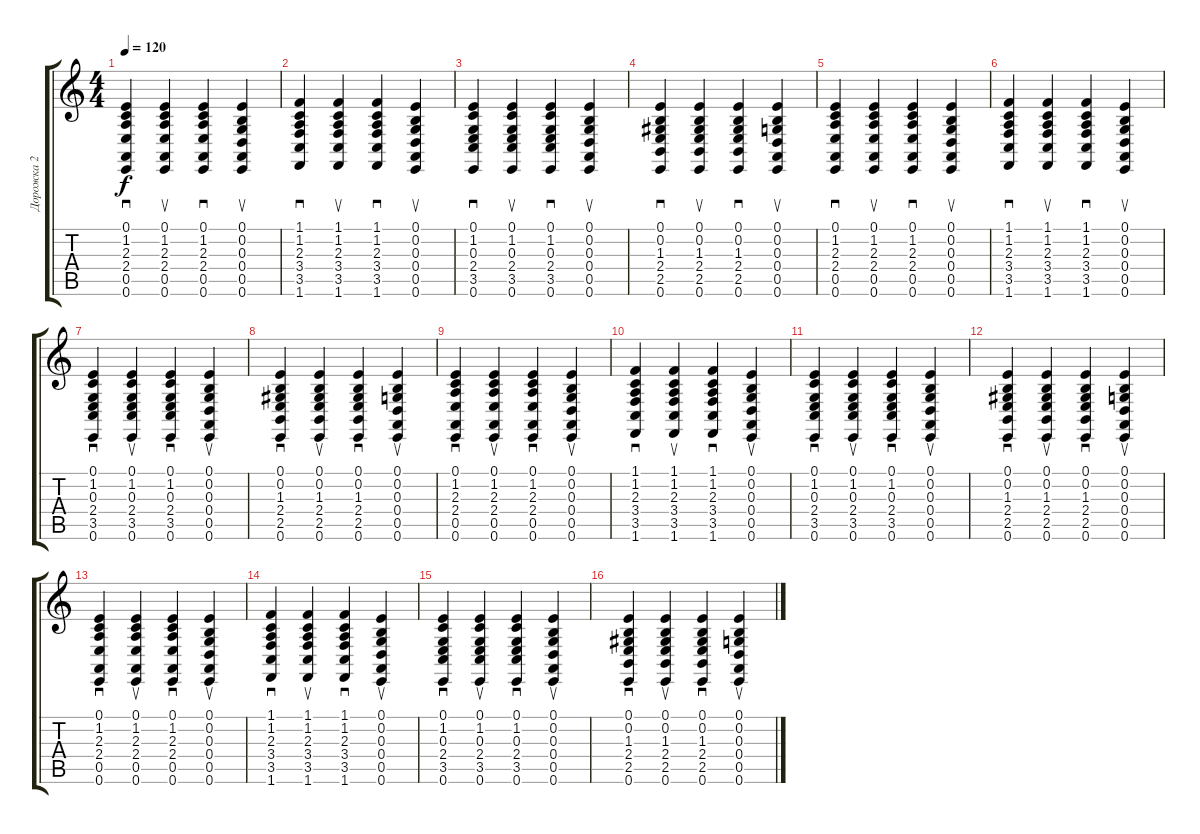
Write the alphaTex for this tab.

\track ("Дорожка 2" "Дорожка 2") {instrument electricgrandpiano}
\staff {score tabs}
\tuning (E4 B3 G3 D3 A2 E2) {hide}
\ts (4 4)
\tempo 120
\clef g2
\ks c
(0.1 1.2 2.3 2.4 0.5 0.6).4{sd dy f} (0.1 1.2 2.3 2.4 0.5 0.6).4{su} (0.1 1.2 2.3 2.4 0.5 0.6).4{sd} (0.1 0.2 0.3 0.4 0.5 0.6).4{su} |
(1.1 1.2 2.3 3.4 3.5 1.6).4{sd} (1.1 1.2 2.3 3.4 3.5 1.6).4{su} (1.1 1.2 2.3 3.4 3.5 1.6).4{sd} (0.1 0.2 0.3 0.4 0.5 0.6).4{su} |
(0.1 1.2 0.3 2.4 3.5 0.6).4{sd} (0.1 1.2 0.3 2.4 3.5 0.6).4{su} (0.1 1.2 0.3 2.4 3.5 0.6).4{sd} (0.1 0.2 0.3 0.4 0.5 0.6).4{su} |
(0.1 0.2 1.3 2.4 2.5 0.6).4{sd} (0.1 0.2 1.3 2.4 2.5 0.6).4{su} (0.1 0.2 1.3 2.4 2.5 0.6).4{sd} (0.1 0.2 0.3 0.4 0.5 0.6).4{su} |
(0.1 1.2 2.3 2.4 0.5 0.6).4{sd} (0.1 1.2 2.3 2.4 0.5 0.6).4{su} (0.1 1.2 2.3 2.4 0.5 0.6).4{sd} (0.1 0.2 0.3 0.4 0.5 0.6).4{su} |
(1.1 1.2 2.3 3.4 3.5 1.6).4{sd} (1.1 1.2 2.3 3.4 3.5 1.6).4{su} (1.1 1.2 2.3 3.4 3.5 1.6).4{sd} (0.1 0.2 0.3 0.4 0.5 0.6).4{su} |
(0.1 1.2 0.3 2.4 3.5 0.6).4{sd} (0.1 1.2 0.3 2.4 3.5 0.6).4{su} (0.1 1.2 0.3 2.4 3.5 0.6).4{sd} (0.1 0.2 0.3 0.4 0.5 0.6).4{su} |
(0.1 0.2 1.3 2.4 2.5 0.6).4{sd} (0.1 0.2 1.3 2.4 2.5 0.6).4{su} (0.1 0.2 1.3 2.4 2.5 0.6).4{sd} (0.1 0.2 0.3 0.4 0.5 0.6).4{su} |
(0.1 1.2 2.3 2.4 0.5 0.6).4{sd} (0.1 1.2 2.3 2.4 0.5 0.6).4{su} (0.1 1.2 2.3 2.4 0.5 0.6).4{sd} (0.1 0.2 0.3 0.4 0.5 0.6).4{su} |
(1.1 1.2 2.3 3.4 3.5 1.6).4{sd} (1.1 1.2 2.3 3.4 3.5 1.6).4{su} (1.1 1.2 2.3 3.4 3.5 1.6).4{sd} (0.1 0.2 0.3 0.4 0.5 0.6).4{su} |
(0.1 1.2 0.3 2.4 3.5 0.6).4{sd} (0.1 1.2 0.3 2.4 3.5 0.6).4{su} (0.1 1.2 0.3 2.4 3.5 0.6).4{sd} (0.1 0.2 0.3 0.4 0.5 0.6).4{su} |
(0.1 0.2 1.3 2.4 2.5 0.6).4{sd} (0.1 0.2 1.3 2.4 2.5 0.6).4{su} (0.1 0.2 1.3 2.4 2.5 0.6).4{sd} (0.1 0.2 0.3 0.4 0.5 0.6).4{su} |
(0.1 1.2 2.3 2.4 0.5 0.6).4{sd} (0.1 1.2 2.3 2.4 0.5 0.6).4{su} (0.1 1.2 2.3 2.4 0.5 0.6).4{sd} (0.1 0.2 0.3 0.4 0.5 0.6).4{su} |
(1.1 1.2 2.3 3.4 3.5 1.6).4{sd} (1.1 1.2 2.3 3.4 3.5 1.6).4{su} (1.1 1.2 2.3 3.4 3.5 1.6).4{sd} (0.1 0.2 0.3 0.4 0.5 0.6).4{su} |
(0.1 1.2 0.3 2.4 3.5 0.6).4{sd} (0.1 1.2 0.3 2.4 3.5 0.6).4{su} (0.1 1.2 0.3 2.4 3.5 0.6).4{sd} (0.1 0.2 0.3 0.4 0.5 0.6).4{su} |
(0.1 0.2 1.3 2.4 2.5 0.6).4{sd} (0.1 0.2 1.3 2.4 2.5 0.6).4{su} (0.1 0.2 1.3 2.4 2.5 0.6).4{sd} (0.1 0.2 0.3 0.4 0.5 0.6).4{su}
